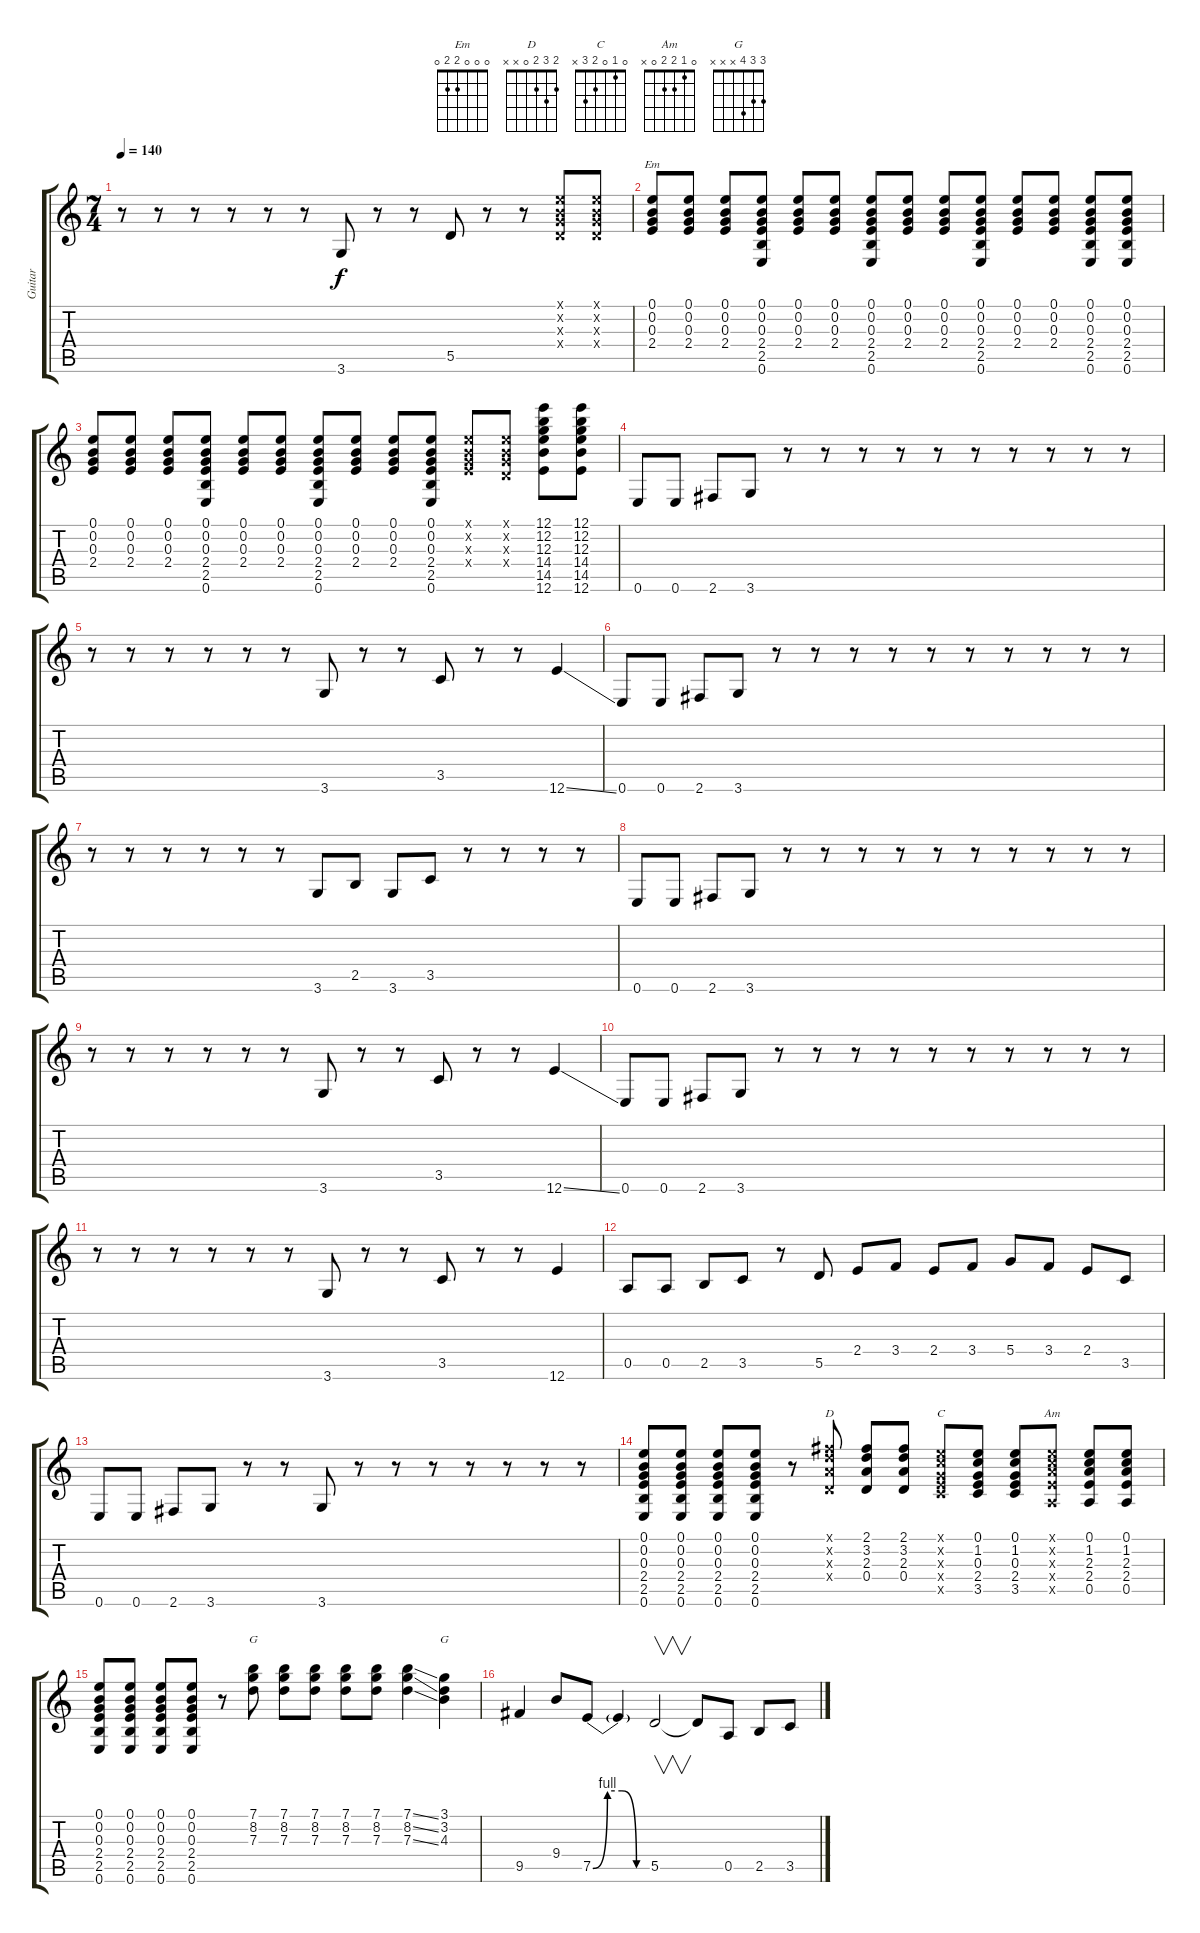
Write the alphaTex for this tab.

\track ("Guitar" "Guitar") {instrument overdrivenguitar}
\staff {score tabs}
\tuning (E4 B3 G3 D3 A2 E2) {hide}
\chord ("Em" 0 0 0 2 2 0)
\chord ("D" 2 3 2 0 x x)
\chord ("C" 0 1 0 2 3 x)
\chord ("Am" 0 1 2 2 0 x)
\chord ("G" 7 8 7 x x x) {firstfret 5}
\chord ("G" 3 3 4 x x x)
\ts (7 4)
\tempo 140
\clef g2
\ks c
r.8{dy f} r.8 r.8 r.8 r.8 r.8 3.6.8 r.8 r.8 5.5.8 r.8 r.8 (0.1{x} 0.2{x} 0.3{x} 0.4{x}).8 (0.1{x} 0.2{x} 0.3{x} 0.4{x}).8 |
(0.1 0.2 0.3 2.4).8{ch "Em"} (0.1 0.2 0.3 2.4).8 (0.1 0.2 0.3 2.4).8 (0.1 0.2 0.3 2.4 2.5 0.6).8 (0.1 0.2 0.3 2.4).8 (0.1 0.2 0.3 2.4).8 (0.1 0.2 0.3 2.4 2.5 0.6).8 (0.1 0.2 0.3 2.4).8 (0.1 0.2 0.3 2.4).8 (0.1 0.2 0.3 2.4 2.5 0.6).8 (0.1 0.2 0.3 2.4).8 (0.1 0.2 0.3 2.4).8 (0.1 0.2 0.3 2.4 2.5 0.6).8 (0.1 0.2 0.3 2.4 2.5 0.6).8 |
(0.1 0.2 0.3 2.4).8 (0.1 0.2 0.3 2.4).8 (0.1 0.2 0.3 2.4).8 (0.1 0.2 0.3 2.4 2.5 0.6).8 (0.1 0.2 0.3 2.4).8 (0.1 0.2 0.3 2.4).8 (0.1 0.2 0.3 2.4 2.5 0.6).8 (0.1 0.2 0.3 2.4).8 (0.1 0.2 0.3 2.4).8 (0.1 0.2 0.3 2.4 2.5 0.6).8 (0.1{x} 0.2{x} 0.3{x} 2.4{x}).8 (0.1{x} 0.2{x} 0.3{x} 0.4{x}).8 (12.1 12.2 12.3 14.4 14.5 12.6).8 (12.1 12.2 12.3 14.4 14.5 12.6).8 |
0.6.8 0.6.8 2.6.8 3.6.8 r.8 r.8 r.8 r.8 r.8 r.8 r.8 r.8 r.8 r.8 |
r.8 r.8 r.8 r.8 r.8 r.8 3.6.8 r.8 r.8 3.5.8 r.8 r.8 12.6{ss}.4 |
0.6.8 0.6.8 2.6.8 3.6.8 r.8 r.8 r.8 r.8 r.8 r.8 r.8 r.8 r.8 r.8 |
r.8 r.8 r.8 r.8 r.8 r.8 3.6.8 2.5.8 3.6.8 3.5.8 r.8 r.8 r.8 r.8 |
0.6.8 0.6.8 2.6.8 3.6.8 r.8 r.8 r.8 r.8 r.8 r.8 r.8 r.8 r.8 r.8 |
r.8 r.8 r.8 r.8 r.8 r.8 3.6.8 r.8 r.8 3.5.8 r.8 r.8 12.6{ss}.4 |
0.6.8 0.6.8 2.6.8 3.6.8 r.8 r.8 r.8 r.8 r.8 r.8 r.8 r.8 r.8 r.8 |
r.8 r.8 r.8 r.8 r.8 r.8 3.6.8 r.8 r.8 3.5.8 r.8 r.8 12.6.4 |
0.5.8 0.5.8 2.5.8 3.5.8 r.8 5.5.8 2.4.8 3.4.8 2.4.8 3.4.8 5.4.8 3.4.8 2.4.8 3.5.8 |
0.6.8 0.6.8 2.6.8 3.6.8 r.8 r.8 3.6.8 r.8 r.8 r.8 r.8 r.8 r.8 r.8 |
(0.1 0.2 0.3 2.4 2.5 0.6).8 (0.1 0.2 0.3 2.4 2.5 0.6).8 (0.1 0.2 0.3 2.4 2.5 0.6).8 (0.1 0.2 0.3 2.4 2.5 0.6).8 r.8 (2.1{x} 3.2{x} 2.3{x} 0.4{x}).8{ch "D"} (2.1 3.2 2.3 0.4).8 (2.1 3.2 2.3 0.4).8 (0.1{x} 1.2{x} 0.3{x} 2.4{x} 3.5{x}).8{ch "C"} (0.1 1.2 0.3 2.4 3.5).8 (0.1 1.2 0.3 2.4 3.5).8 (0.1{x} 1.2{x} 2.3{x} 2.4{x} 0.5{x}).8{ch "Am"} (0.1 1.2 2.3 2.4 0.5).8 (0.1 1.2 2.3 2.4 0.5).8 |
(0.1 0.2 0.3 2.4 2.5 0.6).8 (0.1 0.2 0.3 2.4 2.5 0.6).8 (0.1 0.2 0.3 2.4 2.5 0.6).8 (0.1 0.2 0.3 2.4 2.5 0.6).8 r.8 (7.1 8.2 7.3).8{ch "G"} (7.1 8.2 7.3).8 (7.1 8.2 7.3).8 (7.1 8.2 7.3).8 (7.1 8.2 7.3).8 (7.1{ss} 8.2{ss} 7.3{ss}).4 (3.1 3.2 4.3).4{ch "G"} |
9.5.4 9.4.8 7.5{be (custom 0 0 15 4 30 4 45 0 60 0)}.8 7.5{t}.4 5.5.2{v} 5.5{t}.8 0.5.8 2.5.8 3.5.8
